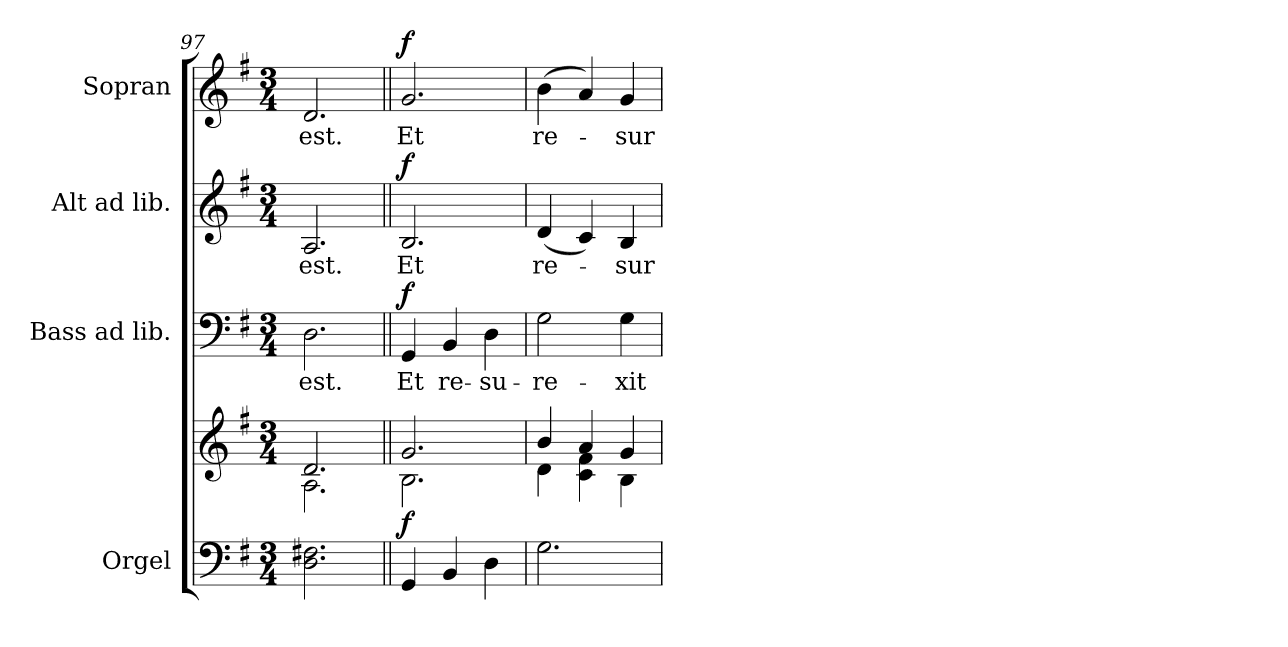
**kern	**kern	**dynam	**kern	**text	**dynam	**kern	**text	**dynam	**kern	**text	**dynam
*part4	*part4	*part4	*part3	*part3	*part3	*part2	*part2	*part2	*part1	*part1	*part1
*staff5	*staff4	*staff4/5	*staff3	*staff3	*staff3	*staff2	*staff2	*staff2	*staff1	*staff1	*staff1
*I"Orgel	*	*	*I"Bass ad lib.	*	*	*I"Alt ad lib.	*	*	*I"Sopran	*	*
*I'Org.	*	*	*I'B.	*	*	*I'A.	*	*	*I'S.	*	*
*clefF4	*clefG2	*	*clefF4	*	*	*clefG2	*	*	*clefG2	*	*
*k[f#]	*k[f#]	*	*k[f#]	*	*	*k[f#]	*	*	*k[f#]	*	*
*G:	*G:	*	*G:	*	*	*G:	*	*	*G:	*	*
*M3/4	*M3/4	*	*M3/4	*	*	*M3/4	*	*	*M3/4	*	*
=97	=97	=97	=97	=97	=97	=97	=97	=97	=97	=97	=97
*	*^	*	*	*	*	*	*	*	*	*	*
!	!	!	!	!	!LO:LY:b	!	!	!LO:LY:b	!	!	!LO:LY:b	!
2.D\ 2.F#X\	2.d/	2.A\	.	2.D\	est.	.	2.A/	est.	.	2.d/	est.	.
=98||	=98||	=98||	=98||	=98||	=98||	=98||	=98||	=98||	=98||	=98||	=98||	=98||
!	!	!	!LO:DY:b	!	!LO:LY:b	!LO:DY:a	!	!LO:LY:b	!LO:DY:a	!	!LO:LY:b	!LO:DY:a
4GG/	2.g/	2.B\	f	4GG/	Et	f	2.B/	Et	f	2.g/	Et	f
!	!	!	!	!	!LO:LY:b	!	!	!	!	!	!	!
4BB/	.	.	.	4BB/	re-	.	.	.	.	.	.	.
!	!	!	!	!	!LO:LY:b	!	!	!	!	!	!	!
4D\	.	.	.	4D\	-su-	.	.	.	.	.	.	.
=99	=99	=99	=99	=99	=99	=99	=99	=99	=99	=99	=99	=99
!	!	!	!	!	!LO:LY:b	!	!	!LO:LY:b	!	!	!LO:LY:b	!
2.G\	4b/	4d\	.	2G\	-re-	.	(<4d/	re-	.	(>4b\	re-	.
.	4a/	4c\ 4f#\	.	.	.	.	4c/)	.	.	4a/)	.	.
!	!	!	!	!	!LO:LY:b	!	!	!LO:LY:b	!	!	!LO:LY:b	!
.	4g/	4B\	.	4G\	-xit	.	4B/	-sur-	.	4g/	-sur-	.
*	*v	*v	*	*	*	*	*	*	*	*	*	*
=	=	=	=	=	=	=	=	=	=	=	=
*-	*-	*-	*-	*-	*-	*-	*-	*-	*-	*-	*-
